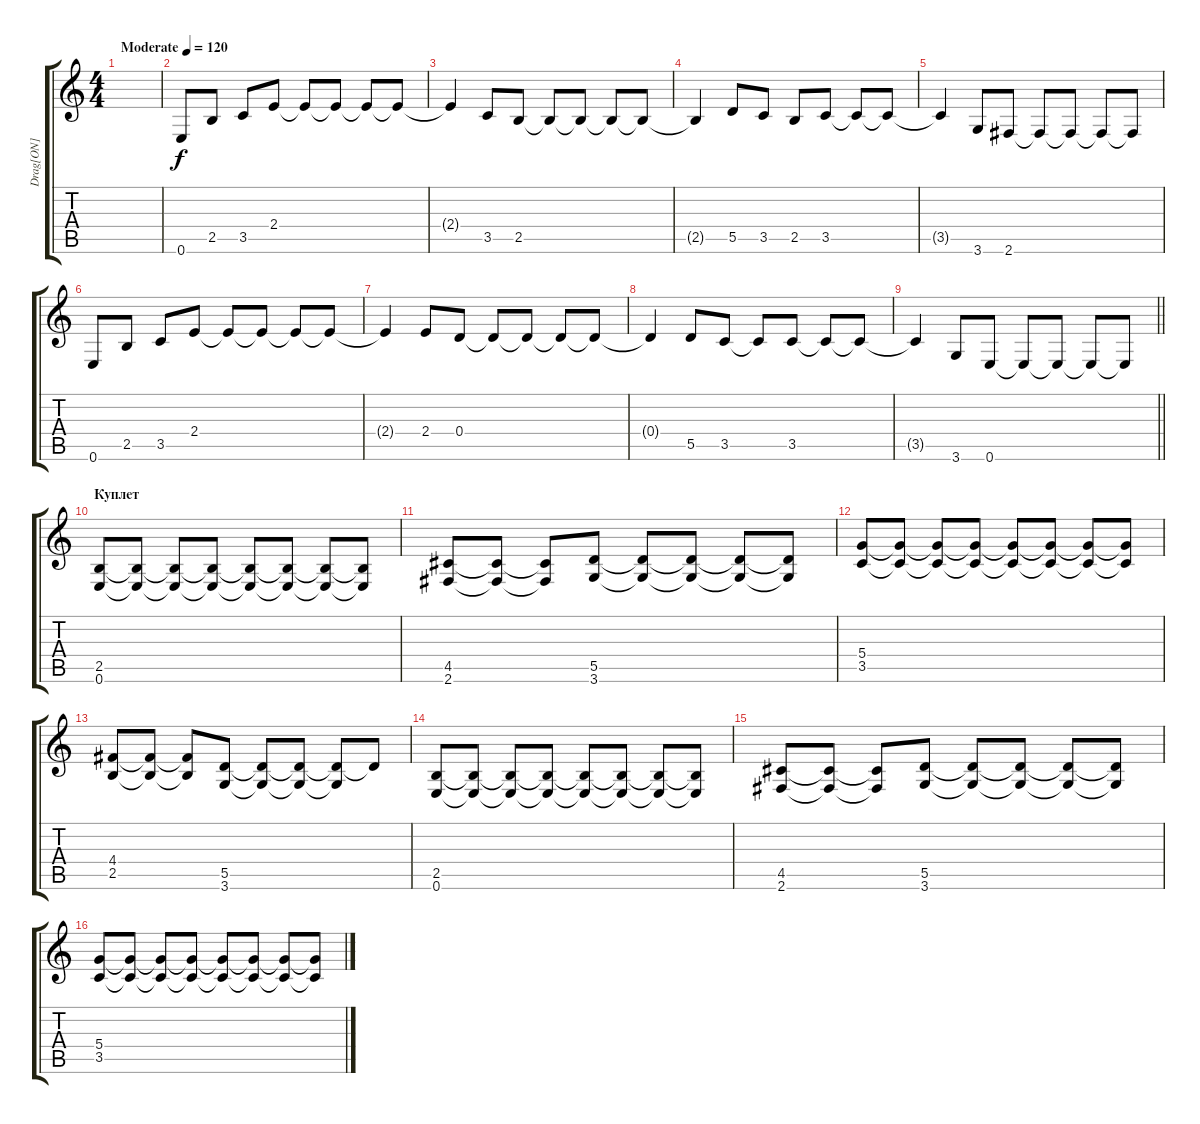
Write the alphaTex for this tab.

\track ("Drag[ON]" "Drag[ON]") {instrument distortionguitar}
\staff {score tabs}
\tuning (E4 B3 G3 D3 A2 E2) {hide}
\ts (4 4)
\tempo (120 "Moderate")
\clef g2
\ks c
|
0.6.8 2.5.8 3.5.8 2.4.8 2.4{t}.8 2.4{t}.8 2.4{t}.8 2.4{t}.8 |
2.4{t}.4 3.5.8 2.5.8 2.5{t}.8 2.5{t}.8 2.5{t}.8 2.5{t}.8 |
2.5{t}.4 5.5.8 3.5.8 2.5.8 3.5.8 3.5{t}.8 3.5{t}.8 |
3.5{t}.4 3.6.8 2.6.8 2.6{t}.8 2.6{t}.8 2.6{t}.8 2.6{t}.8 |
0.6.8 2.5.8 3.5.8 2.4.8 2.4{t}.8 2.4{t}.8 2.4{t}.8 2.4{t}.8 |
2.4{t}.4 2.4.8 0.4.8 0.4{t}.8 0.4{t}.8 0.4{t}.8 0.4{t}.8 |
0.4{t}.4 5.5.8 3.5.8 3.5{t}.8 3.5.8 3.5{t}.8 3.5{t}.8 |
\barLineRight lightlight
3.5{t}.4 3.6.8 0.6.8 0.6{t}.8 0.6{t}.8 0.6{t}.8 0.6{t}.8 |
\section ("" "Куплет")
(2.5 0.6).8 (2.5{t} 0.6{t}).8 (2.5{t} 0.6{t}).8 (2.5{t} 0.6{t}).8 (2.5{t} 0.6{t}).8 (2.5{t} 0.6{t}).8 (2.5{t} 0.6{t}).8 (2.5{t} 0.6{t}).8 |
(4.5 2.6).8 (4.5{t} 2.6{t}).8 (4.5{t} 2.6{t}).8 (5.5 3.6).8 (5.5{t} 3.6{t}).8 (5.5{t} 3.6{t}).8 (5.5{t} 3.6{t}).8 (5.5{t} 3.6{t}).8 |
(5.4 3.5).8 (5.4{t} 3.5{t}).8 (5.4{t} 3.5{t}).8 (5.4{t} 3.5{t}).8 (5.4{t} 3.5{t}).8 (5.4{t} 3.5{t}).8 (5.4{t} 3.5{t}).8 (5.4{t} 3.5{t}).8 |
(4.4 2.5).8 (4.4{t} 2.5{t}).8 (4.4{t} 2.5{t}).8 (5.5 3.6).8 (5.5{t} 3.6{t}).8 (5.5{t} 3.6{t}).8 (5.5{t} 3.6{t}).8 5.5{t}.8 |
(2.5 0.6).8 (2.5{t} 0.6{t}).8 (2.5{t} 0.6{t}).8 (2.5{t} 0.6{t}).8 (2.5{t} 0.6{t}).8 (2.5{t} 0.6{t}).8 (2.5{t} 0.6{t}).8 (2.5{t} 0.6{t}).8 |
(4.5 2.6).8 (4.5{t} 2.6{t}).8 (4.5{t} 2.6{t}).8 (5.5 3.6).8 (5.5{t} 3.6{t}).8 (5.5{t} 3.6{t}).8 (5.5{t} 3.6{t}).8 (5.5{t} 3.6{t}).8 |
(5.4 3.5).8 (5.4{t} 3.5{t}).8 (5.4{t} 3.5{t}).8 (5.4{t} 3.5{t}).8 (5.4{t} 3.5{t}).8 (5.4{t} 3.5{t}).8 (5.4{t} 3.5{t}).8 (5.4{t} 3.5{t}).8
